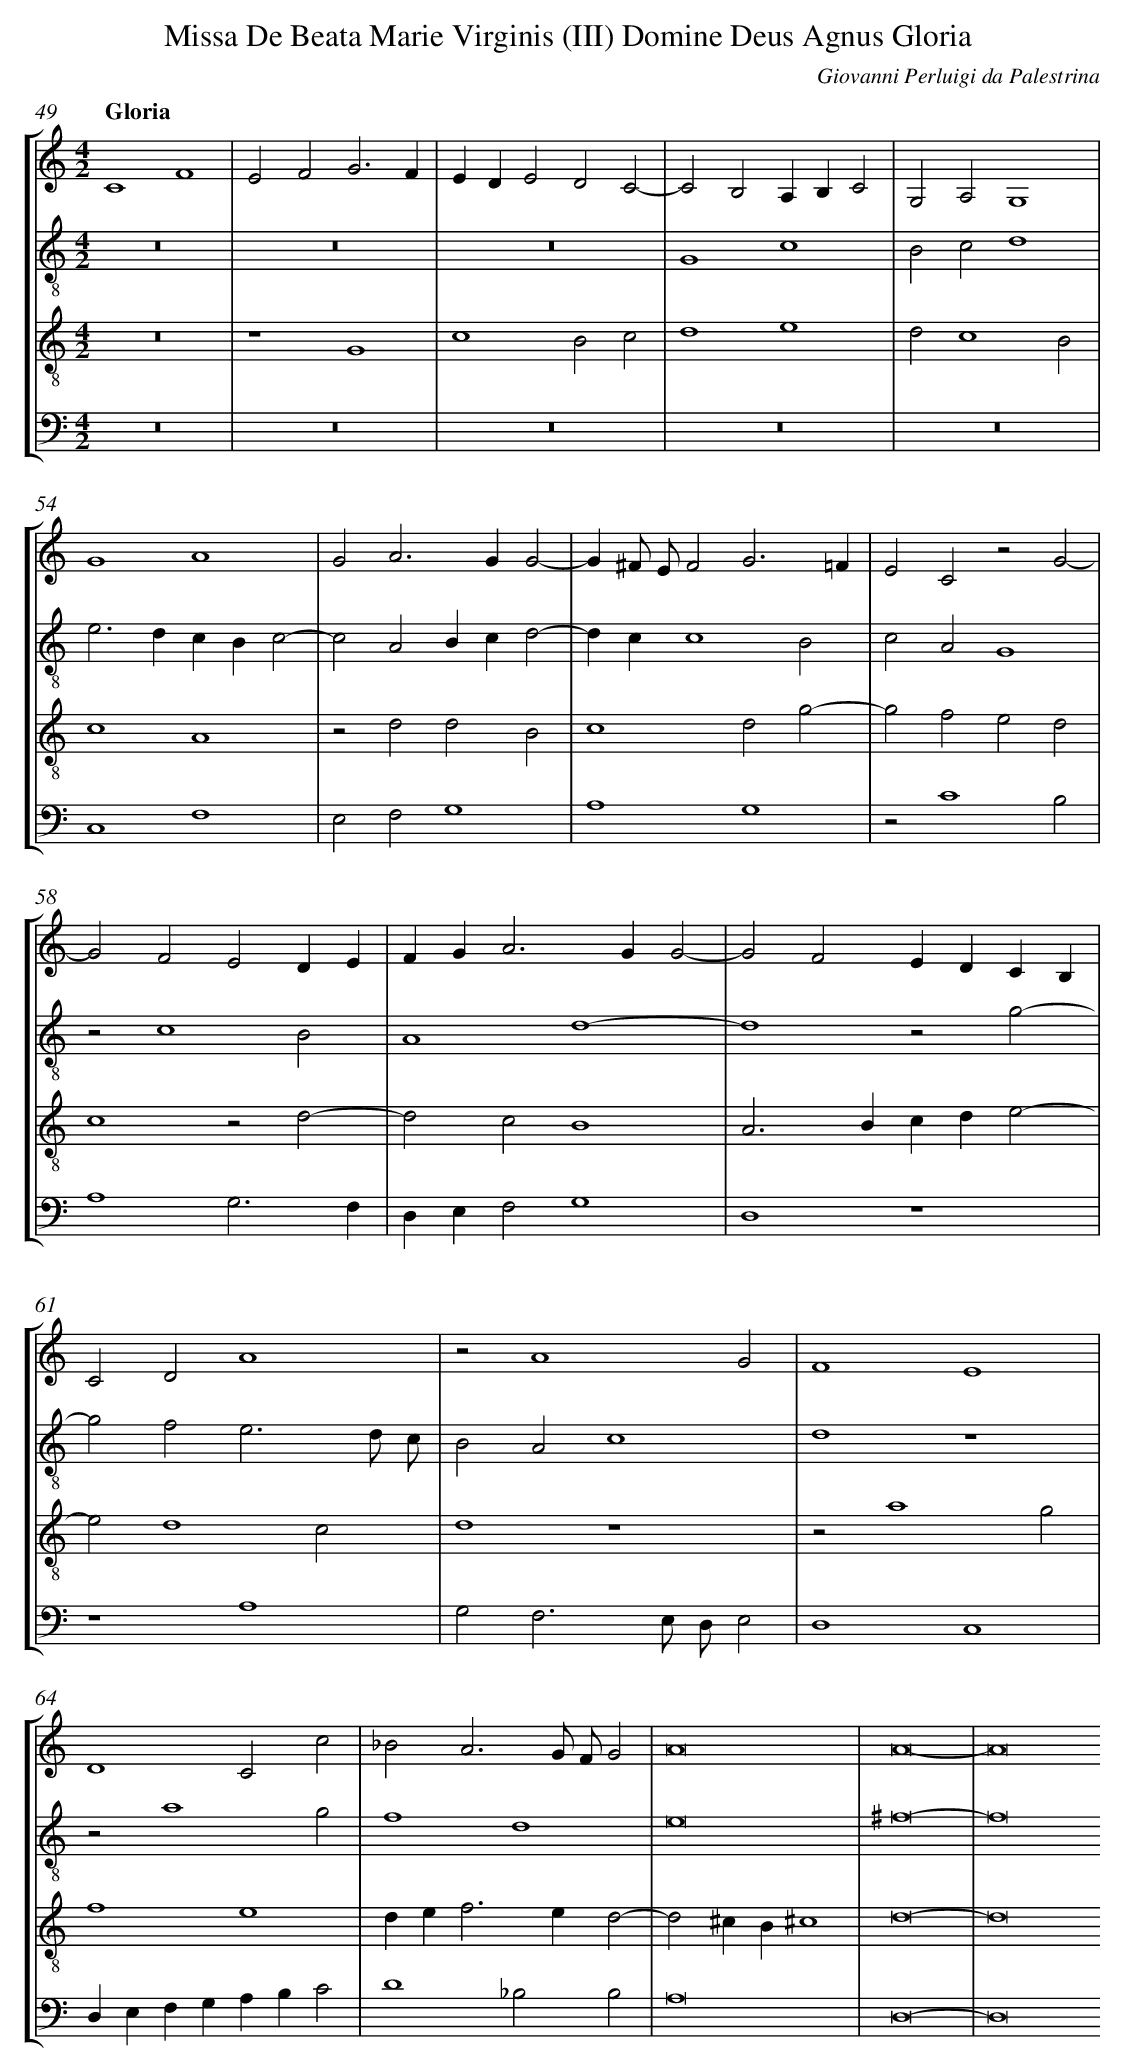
X:1
T: Missa De Beata Marie Virginis (III) Domine Deus Agnus Gloria
C: Giovanni Perluigi da Palestrina
L: 1/4
M: 4/2
Q: "Gloria"
%%staves [1 2 3 4]
V: 1 clef=treble
V: 2 clef=treble-8
V: 3 clef=treble-8
V: 4 clef=bass
K: C
[V:1] C4F4 |
[V:2] z8 |
[V:3] z8 |
[V:4] z8 |
[V:1] E2F2G3F |
[V:2] z8 |
[V:3] z4G4 |
[V:4] z8 |
[V:1] EDE2D2C2- |
[V:2] z8 |
[V:3] c4B2c2 |
[V:4] z8 |
[V:1] C2B,2A,B,C2 |
[V:2] G4c4 |
[V:3] d4e4 |
[V:4] z8 |
[V:1] G,2A,2G,4 |
[V:2] B2c2d4 |
[V:3] d2c4B2 |
[V:4] z8 |
[V:1] G4A4 |
[V:2] e2>d2cBc2- |
[V:3] c4A4 |
[V:4] C,4F,4 |
[V:1] G2A2>G2G2- |
[V:2] c2A2Bcd2- |
[V:3] z2d2d2B2 |
[V:4] E,2F,2G,4 |
[V:1] G^F/ E/F2G3=F |
[V:2] dcc4B2 |
[V:3] c4d2g2- |
[V:4] A,4G,4 |
[V:1] E2C2z2G2- |
[V:2] c2A2G4 |
[V:3] g2f2e2d2 |
[V:4] z2C4B,2 |
[V:1] G2F2E2DE |
[V:2] z2c4B2 |
[V:3] c4z2d2- |
[V:4] A,4G,3F, |
[V:1] FG2<A2GG2- |
[V:2] A4d4- |
[V:3] d2c2B4 |
[V:4] D,E,F,2G,4 |
[V:1] G2F2EDCB, |
[V:2] d4z2g2- |
[V:3] A2>B2cde2- |
[V:4] D,4z4 |
[V:1] C2D2A4 |
[V:2] g2f2e3d/ c/ |
[V:3] e2d4c2 |
[V:4] z4A,4 |
[V:1] z2A4G2 |
[V:2] B2A2c4 |
[V:3] d4z4 |
[V:4] G,2F,3E,/ D,/E,2 |
[V:1] F4E4 |
[V:2] d4z4 |
[V:3] z2a4g2 |
[V:4] D,4C,4 |
[V:1] D4C2c2 |
[V:2] z2a4g2 |
[V:3] f4e4 |
[V:4] D,E,F,G,A,B,C2 |
[V:1] _B2A3G/ F/G2 |
[V:2] f4d4 |
[V:3] de2<f2ed2- |
[V:4] D4_B,2B,2 |
[V:1] A8 |
[V:2] e8 |
[V:3] d2^cB^c4 |
[V:4] A,8 |
[V:1] A8- |
[V:2] ^f8- |
[V:3] d8- |
[V:4] D,8- |
[V:1] A8
[V:2] f8
[V:3] d8
[V:4] D,8
